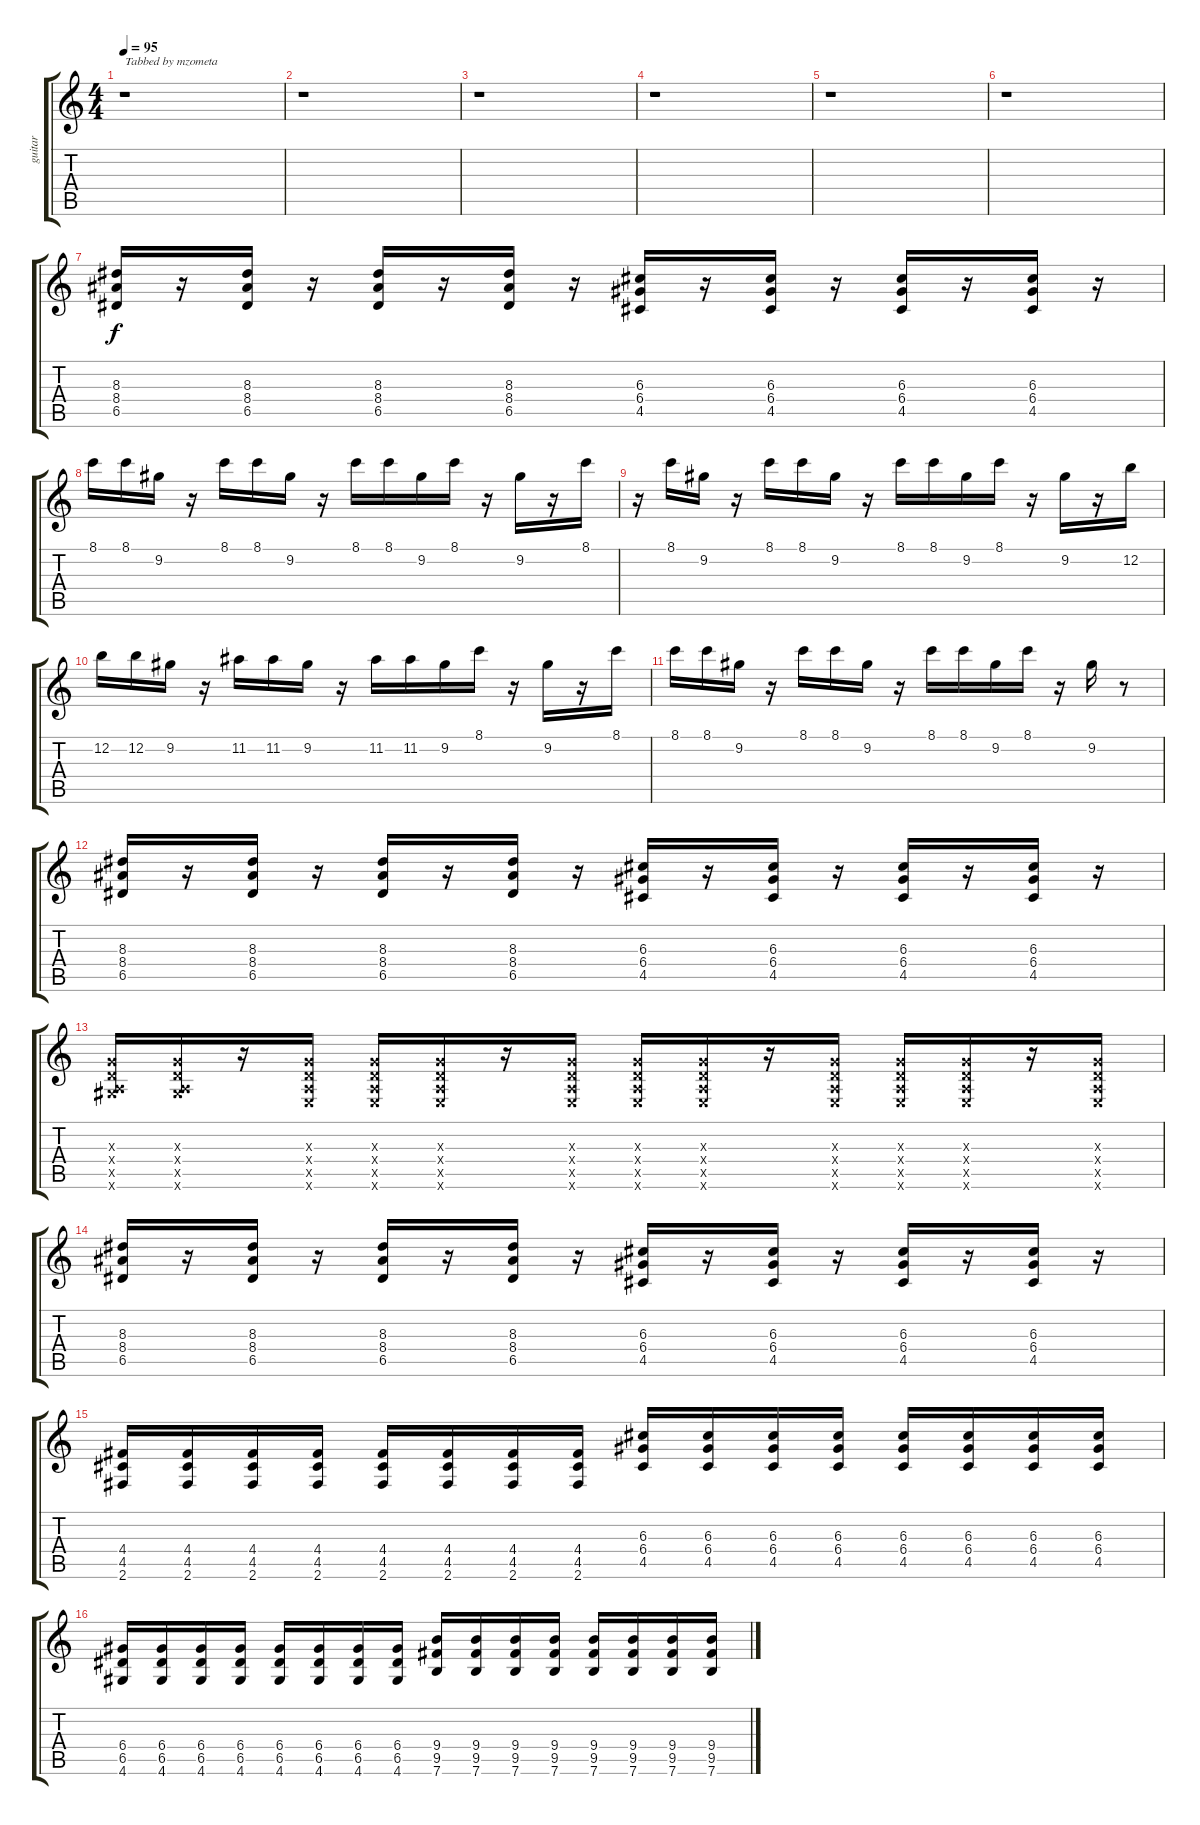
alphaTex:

\track ("guitar" "guitar") {instrument distortionguitar}
\staff {score tabs}
\tuning (E4 B3 G3 D3 A2 E2) {hide}
\ts (4 4)
\tempo 95
\clef g2
\ks c
r.1{txt "Tabbed by mzometa" dy f instrument distortionguitar} |
r.1 |
r.1 |
r.1 |
r.1 |
r.1 |
(8.3 8.4 6.5).16 r.16 (8.3 8.4 6.5).16 r.16 (8.3 8.4 6.5).16 r.16 (8.3 8.4 6.5).16 r.16 (6.3 6.4 4.5).16 r.16 (6.3 6.4 4.5).16 r.16 (6.3 6.4 4.5).16 r.16 (6.3 6.4 4.5).16 r.16 |
8.1.16 8.1.16 9.2.16 r.16 8.1.16 8.1.16 9.2.16 r.16 8.1.16 8.1.16 9.2.16 8.1.16 r.16 9.2.16 r.16 8.1.16 |
r.16 8.1.16 9.2.16 r.16 8.1.16 8.1.16 9.2.16 r.16 8.1.16 8.1.16 9.2.16 8.1.16 r.16 9.2.16 r.16 12.2.16 |
12.2.16 12.2.16 9.2.16 r.16 11.2.16 11.2.16 9.2.16 r.16 11.2.16 11.2.16 9.2.16 8.1.16 r.16 9.2.16 r.16 8.1.16 |
8.1.16 8.1.16 9.2.16 r.16 8.1.16 8.1.16 9.2.16 r.16 8.1.16 8.1.16 9.2.16 8.1.16 r.16 9.2.16 r.8 |
(8.3 8.4 6.5).16 r.16 (8.3 8.4 6.5).16 r.16 (8.3 8.4 6.5).16 r.16 (8.3 8.4 6.5).16 r.16 (6.3 6.4 4.5).16 r.16 (6.3 6.4 4.5).16 r.16 (6.3 6.4 4.5).16 r.16 (6.3 6.4 4.5).16 r.16 |
(0.3{x} 0.4{x} 0.5{x} 4.6{x}).16 (0.3{x} 0.4{x} 0.5{x} 4.6{x}).16 r.16 (0.3{x} 0.4{x} 0.5{x} 0.6{x}).16 (0.3{x} 0.4{x} 0.5{x} 0.6{x}).16 (0.3{x} 0.4{x} 0.5{x} 0.6{x}).16 r.16 (0.3{x} 0.4{x} 0.5{x} 0.6{x}).16 (0.3{x} 0.4{x} 0.5{x} 0.6{x}).16 (0.3{x} 0.4{x} 0.5{x} 0.6{x}).16 r.16 (0.3{x} 0.4{x} 0.5{x} 0.6{x}).16 (0.3{x} 0.4{x} 0.5{x} 0.6{x}).16 (0.3{x} 0.4{x} 0.5{x} 0.6{x}).16 r.16 (0.3{x} 0.4{x} 0.5{x} 0.6{x}).16 |
(8.3 8.4 6.5).16 r.16 (8.3 8.4 6.5).16 r.16 (8.3 8.4 6.5).16 r.16 (8.3 8.4 6.5).16 r.16 (6.3 6.4 4.5).16 r.16 (6.3 6.4 4.5).16 r.16 (6.3 6.4 4.5).16 r.16 (6.3 6.4 4.5).16 r.16 |
(4.4 4.5 2.6).16 (4.4 4.5 2.6).16 (4.4 4.5 2.6).16 (4.4 4.5 2.6).16 (4.4 4.5 2.6).16 (4.4 4.5 2.6).16 (4.4 4.5 2.6).16 (4.4 4.5 2.6).16 (6.3 6.4 4.5).16 (6.3 6.4 4.5).16 (6.3 6.4 4.5).16 (6.3 6.4 4.5).16 (6.3 6.4 4.5).16 (6.3 6.4 4.5).16 (6.3 6.4 4.5).16 (6.3 6.4 4.5).16 |
(6.4 6.5 4.6).16 (6.4 6.5 4.6).16 (6.4 6.5 4.6).16 (6.4 6.5 4.6).16 (6.4 6.5 4.6).16 (6.4 6.5 4.6).16 (6.4 6.5 4.6).16 (6.4 6.5 4.6).16 (9.4 9.5 7.6).16 (9.4 9.5 7.6).16 (9.4 9.5 7.6).16 (9.4 9.5 7.6).16 (9.4 9.5 7.6).16 (9.4 9.5 7.6).16 (9.4 9.5 7.6).16 (9.4 9.5 7.6).16
